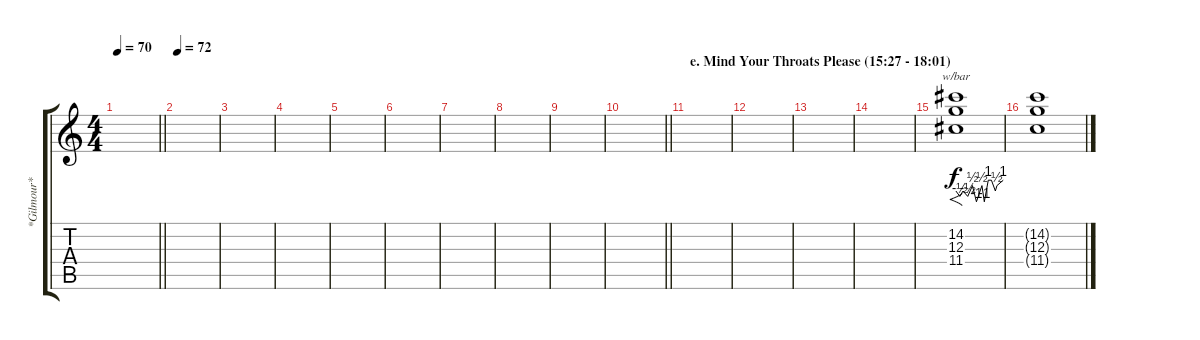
\track ("*Gilmour* (Electric w/Fuzz)" "*Gilmour* ") {instrument overdrivenguitar}
\staff {score tabs}
\tuning (E4 B3 G3 D3 A2 E2) {hide}
\ts (4 4)
\tempo 70
\clef g2
\barLineRight lightlight
\ks c
|
\tempo 72
|
|
|
|
|
|
|
|
\barLineRight lightlight
|
\section ("" "e. Mind Your Throats Please (15:27 - 18:01)")
|
|
|
|
(14.2 12.3 11.4).1{f tbe (custom default 0 0 5 -2 9 0 15 -2 21 2 26 -4 33 2 36 -4 41 4 45 4 50 0 52 2 60 4) dy f} |
(14.2{t} 12.3{t} 11.4{t}).1
